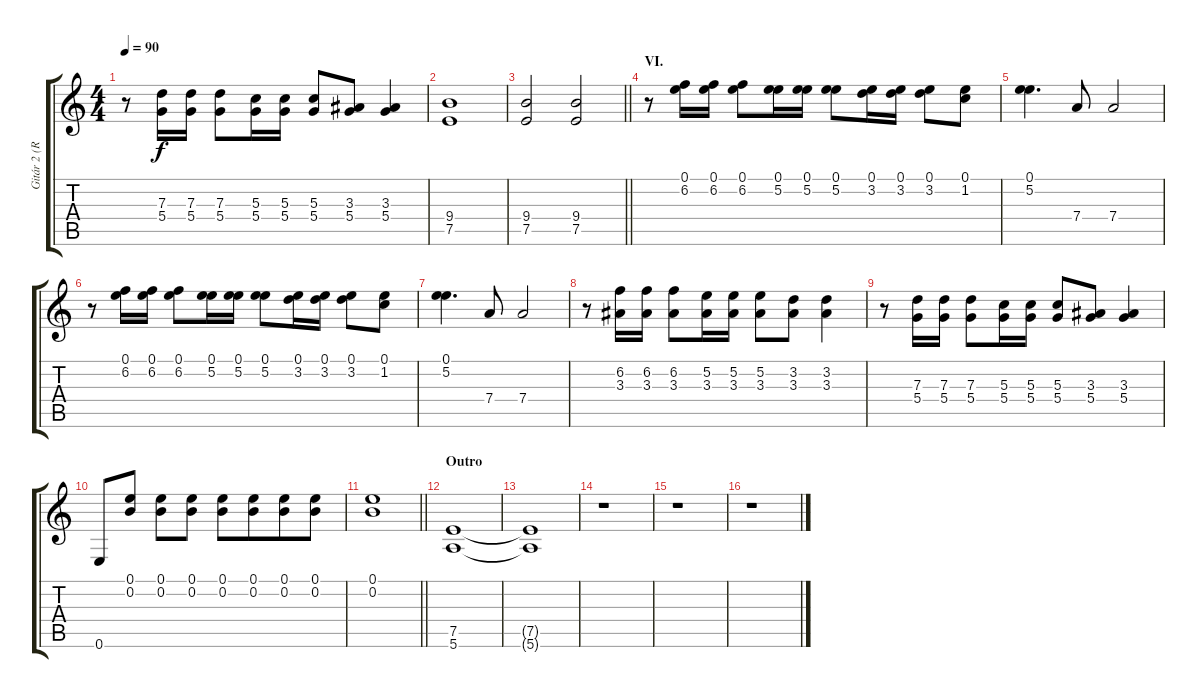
\track ("Gitár 2 (Ritchie Blackmore)" "Gitár 2 (R") {instrument distortionguitar}
\staff {score tabs}
\tuning (E4 B3 G3 D3 A2 E2) {hide}
\ts (4 4)
\tempo 90
\clef g2
\ks c
r.8{dy f} (7.3 5.4).16 (7.3 5.4).16 (7.3 5.4).8 (5.3 5.4).16 (5.3 5.4).16 (5.3 5.4).8 (3.3 5.4).8 (3.3 5.4).4 |
(9.4 7.5).1 |
\barLineRight lightlight
(9.4 7.5).2 (9.4 7.5).2 |
\section ("" "VI.")
r.8 (0.1 6.2).16 (0.1 6.2).16 (0.1 6.2).8 (0.1 5.2).16 (0.1 5.2).16 (0.1 5.2).8 (0.1 3.2).16 (0.1 3.2).16 (0.1 3.2).8 (0.1 1.2).8 |
(0.1 5.2).4{d} 7.4.8 7.4.2 |
r.8 (0.1 6.2).16 (0.1 6.2).16 (0.1 6.2).8 (0.1 5.2).16 (0.1 5.2).16 (0.1 5.2).8 (0.1 3.2).16 (0.1 3.2).16 (0.1 3.2).8 (0.1 1.2).8 |
(0.1 5.2).4{d} 7.4.8 7.4.2 |
r.8 (6.2 3.3).16 (6.2 3.3).16 (6.2 3.3).8 (5.2 3.3).16 (5.2 3.3).16 (5.2 3.3).8 (3.2 3.3).8 (3.2 3.3).4 |
r.8 (7.3 5.4).16 (7.3 5.4).16 (7.3 5.4).8 (5.3 5.4).16 (5.3 5.4).16 (5.3 5.4).8 (3.3 5.4).8 (3.3 5.4).4 |
0.6.8 (0.1 0.2).8 (0.1 0.2).8 (0.1 0.2).8 (0.1 0.2).8 (0.1 0.2).8{beam merge} (0.1 0.2).8 (0.1 0.2).8 |
\barLineRight lightlight
(0.1 0.2).1 |
\section ("" "Outro")
(7.5 5.6).1 |
(7.5{t} 5.6{t}).1 |
r.1 |
r.1 |
r.1
